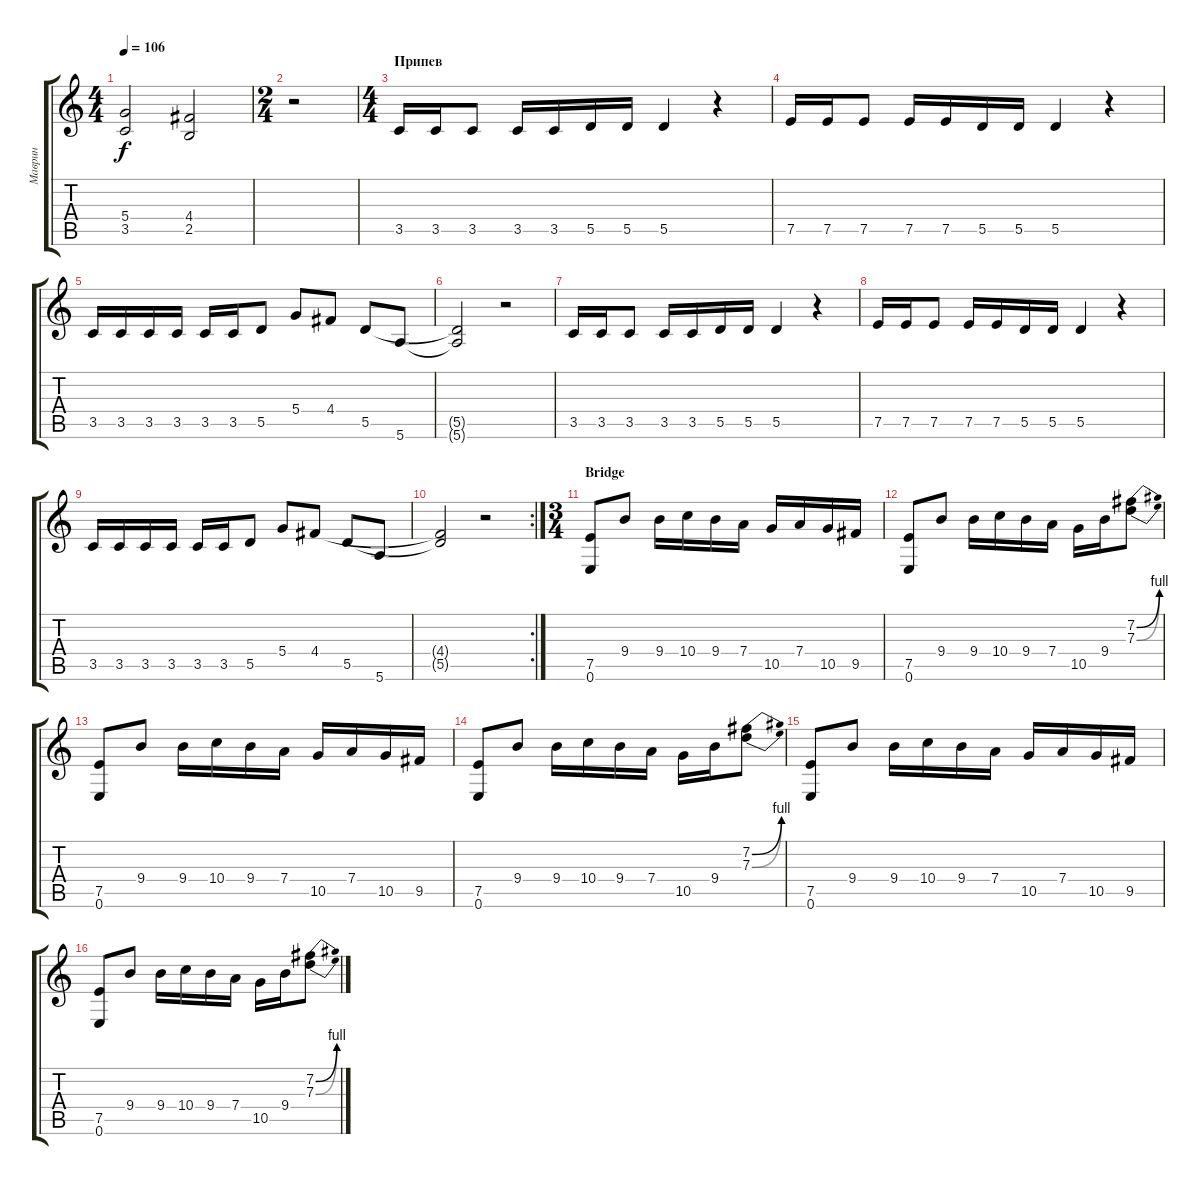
\track ("Маврин" "Маврин") {instrument distortionguitar}
\staff {score tabs}
\tuning (E4 B3 G3 D3 A2 E2) {hide}
\ts (4 4)
\tempo 106
\clef g2
\ks c
(5.4 3.5).2{dy f} (4.4 2.5).2 |
\ts (2 4)
r.2 |
\ts (4 4)
\section ("" "Припев")
3.5.16 3.5.16 3.5.8 3.5.16 3.5.16 5.5.16 5.5.16 5.5.4 r.4 |
7.5.16 7.5.16 7.5.8 7.5.16 7.5.16 5.5.16 5.5.16 5.5.4 r.4 |
3.5.16 3.5.16 3.5.16 3.5.16 3.5.16 3.5.16 5.5.8 5.4.8 4.4.8 5.5.8 5.6.8 |
(5.5{t} 5.6{t}).2 r.2 |
3.5.16 3.5.16 3.5.8 3.5.16 3.5.16 5.5.16 5.5.16 5.5.4 r.4 |
7.5.16 7.5.16 7.5.8 7.5.16 7.5.16 5.5.16 5.5.16 5.5.4 r.4 |
3.5.16 3.5.16 3.5.16 3.5.16 3.5.16 3.5.16 5.5.8 5.4.8 4.4.8 5.5.8 5.6.8 |
\rc 2
(4.4{t} 5.5{t}).2 r.2 |
\ts (3 4)
\section ("" "Bridge")
(7.5 0.6).8 9.4.8 9.4.16 10.4.16 9.4.16 7.4.16 10.5.16 7.4.16 10.5.16 9.5.16 |
(7.5 0.6).8 9.4.8 9.4.16 10.4.16 9.4.16 7.4.16 10.5.16 9.4.16 (7.2{be (bend 0 0 60 4)} 7.3{be (bend 0 0 60 4)}).8 |
(7.5 0.6).8 9.4.8 9.4.16 10.4.16 9.4.16 7.4.16 10.5.16 7.4.16 10.5.16 9.5.16 |
(7.5 0.6).8 9.4.8 9.4.16 10.4.16 9.4.16 7.4.16 10.5.16 9.4.16 (7.2{be (bend 0 0 60 4)} 7.3{be (bend 0 0 60 4)}).8 |
(7.5 0.6).8 9.4.8 9.4.16 10.4.16 9.4.16 7.4.16 10.5.16 7.4.16 10.5.16 9.5.16 |
(7.5 0.6).8 9.4.8 9.4.16 10.4.16 9.4.16 7.4.16 10.5.16 9.4.16 (7.2{be (bend 0 0 60 4)} 7.3{be (bend 0 0 60 4)}).8
